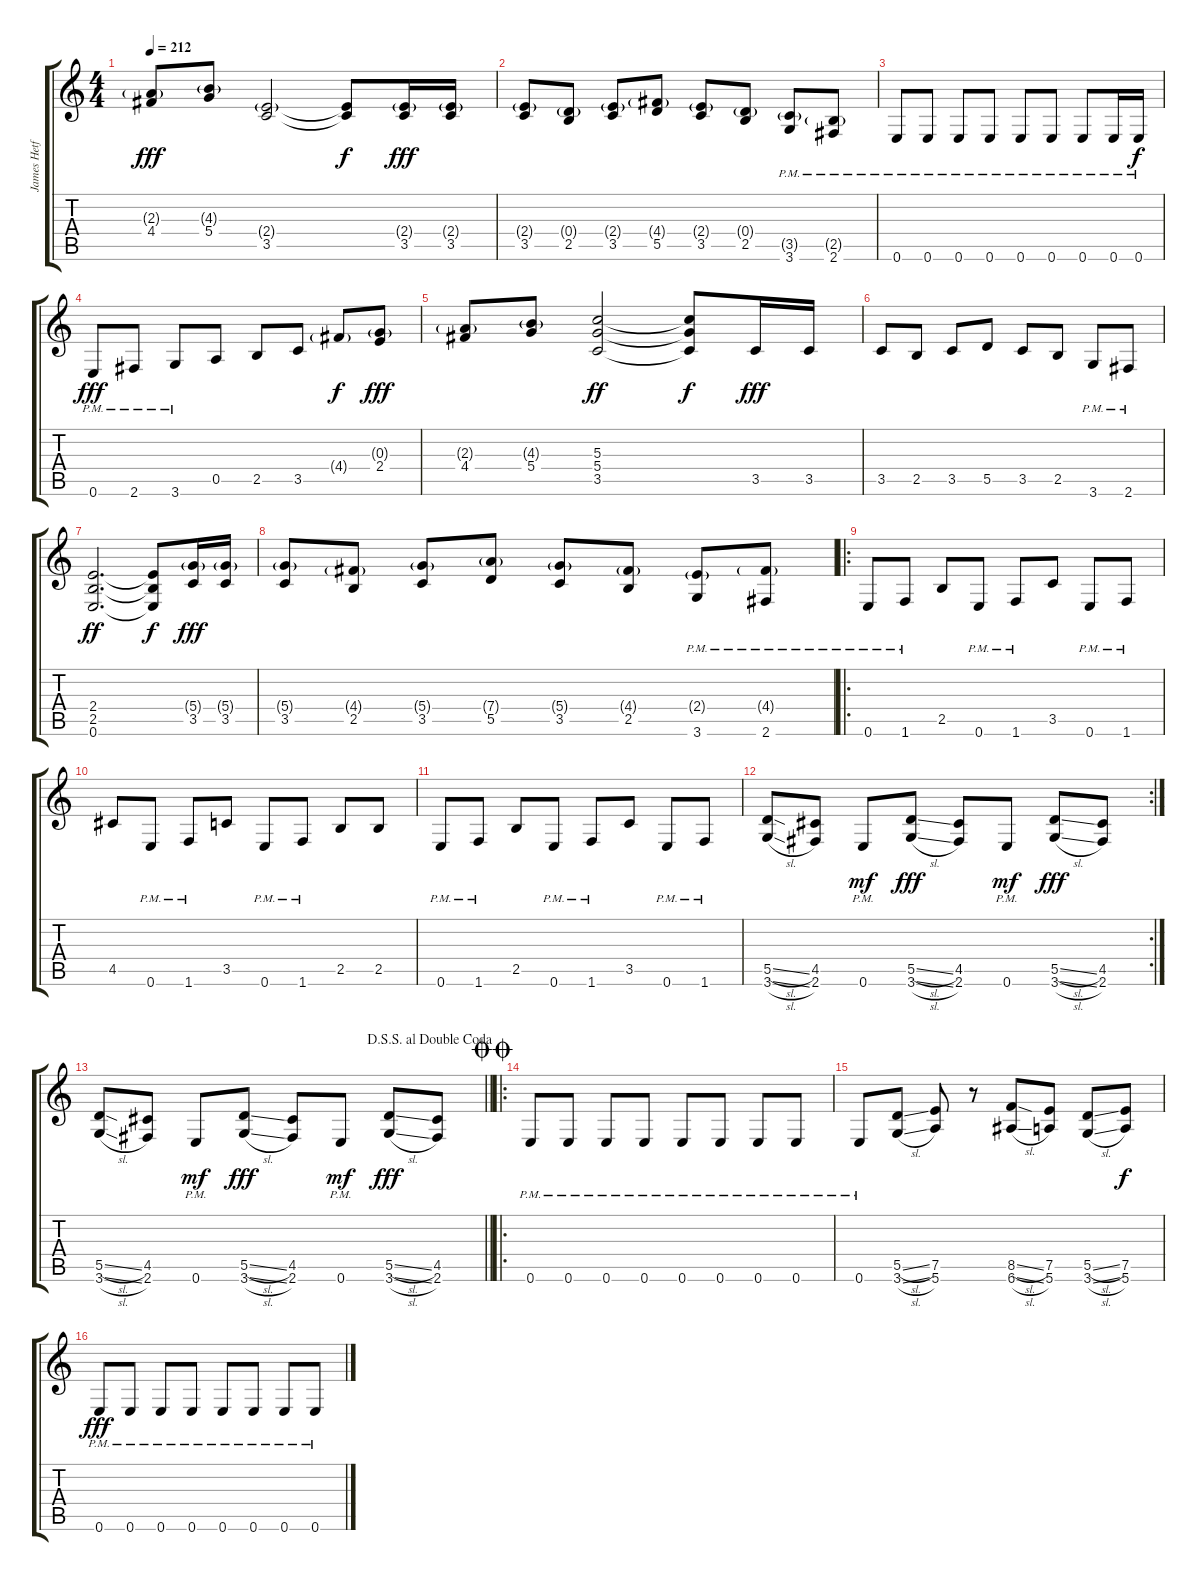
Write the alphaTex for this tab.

\track ("James Hetfield" "James Hetf") {instrument distortionguitar}
\staff {score tabs}
\tuning (E4 B3 G3 D3 A2 E2) {hide}
\ts (4 4)
\tempo 212
\clef g2
\ks c
(2.3{g} 4.4).8{dy fff} (4.3{g} 5.4).8 (2.4{g} 3.5).2 (2.4{t} 3.5{t}).8{dy f} (2.4{g} 3.5).16{dy fff} (2.4{g} 3.5).16 |
(2.4{g} 3.5).8 (0.4{g} 2.5).8 (2.4{g} 3.5).8 (4.4{g} 5.5).8 (2.4{g} 3.5).8 (0.4{g} 2.5).8 (3.5{g} 3.6{pm}).8 (2.5{g} 2.6{pm}).8 |
0.6{pm}.8 0.6{pm}.8 0.6{pm}.8 0.6{pm}.8 0.6{pm}.8 0.6{pm}.8 0.6{pm}.8 0.6{pm}.16 0.6{pm}.16{dy f} |
0.6{pm}.8{dy fff} 2.6{pm}.8 3.6{pm}.8 0.5.8 2.5.8 3.5.8 4.4{g}.8{dy f} (0.3{g} 2.4).8{dy fff} |
(2.3{g} 4.4).8 (4.3{g} 5.4).8 (5.3 5.4 3.5).2{dy ff} (5.3{t} 5.4{t} 3.5{t}).8{dy f} 3.5.16{dy fff} 3.5.16 |
3.5.8 2.5.8 3.5.8 5.5.8 3.5.8 2.5.8 3.6{pm}.8 2.6{pm}.8 |
(2.4 2.5 0.6).2{d dy ff} (2.4{t} 2.5{t} 0.6{t}).8{dy f} (5.4{g} 3.5).16{dy fff} (5.4{g} 3.5).16 |
(5.4{g} 3.5).8 (4.4{g} 2.5).8 (5.4{g} 3.5).8 (7.4{g} 5.5).8 (5.4{g} 3.5).8 (4.4{g} 2.5).8 (2.4{g} 3.6{pm}).8 (4.4{g} 2.6{pm}).8 |
\ro
0.6{pm}.8 1.6{pm}.8 2.5.8 0.6{pm}.8 1.6{pm}.8 3.5.8 0.6{pm}.8 1.6{pm}.8 |
4.5.8 0.6{pm}.8 1.6{pm}.8 3.5.8 0.6{pm}.8 1.6{pm}.8 2.5.8 2.5.8 |
0.6{pm}.8 1.6{pm}.8 2.5.8 0.6{pm}.8 1.6{pm}.8 3.5.8 0.6{pm}.8 1.6{pm}.8 |
\rc 2
(5.5{sl} 3.6{sl}).8 (4.5 2.6).8 0.6{pm}.8{dy mf} (5.5{sl} 3.6{sl}).8{dy fff} (4.5 2.6).8 0.6{pm}.8{dy mf} (5.5{sl} 3.6{sl}).8{dy fff} (4.5 2.6).8 |
\jump dalsegnosegnoaldoublecoda
\barLineRight lightlight
(5.5{sl} 3.6{sl}).8 (4.5 2.6).8 0.6{pm}.8{dy mf} (5.5{sl} 3.6{sl}).8{dy fff} (4.5 2.6).8 0.6{pm}.8{dy mf} (5.5{sl} 3.6{sl}).8{dy fff} (4.5 2.6).8 |
\ro
\jump doublecoda
0.6{pm}.8 0.6{pm}.8 0.6{pm}.8 0.6{pm}.8 0.6{pm}.8 0.6{pm}.8 0.6{pm}.8 0.6{pm}.8 |
0.6{pm}.8 (5.5{sl} 3.6{sl}).8 (7.5 5.6).8 r.8 (8.5{sl} 6.6{sl}).8 (7.5 5.6).8 (5.5{sl} 3.6{sl}).8 (7.5 5.6).8{dy f} |
0.6{pm}.8{dy fff} 0.6{pm}.8 0.6{pm}.8 0.6{pm}.8 0.6{pm}.8 0.6{pm}.8 0.6{pm}.8 0.6{pm}.8
